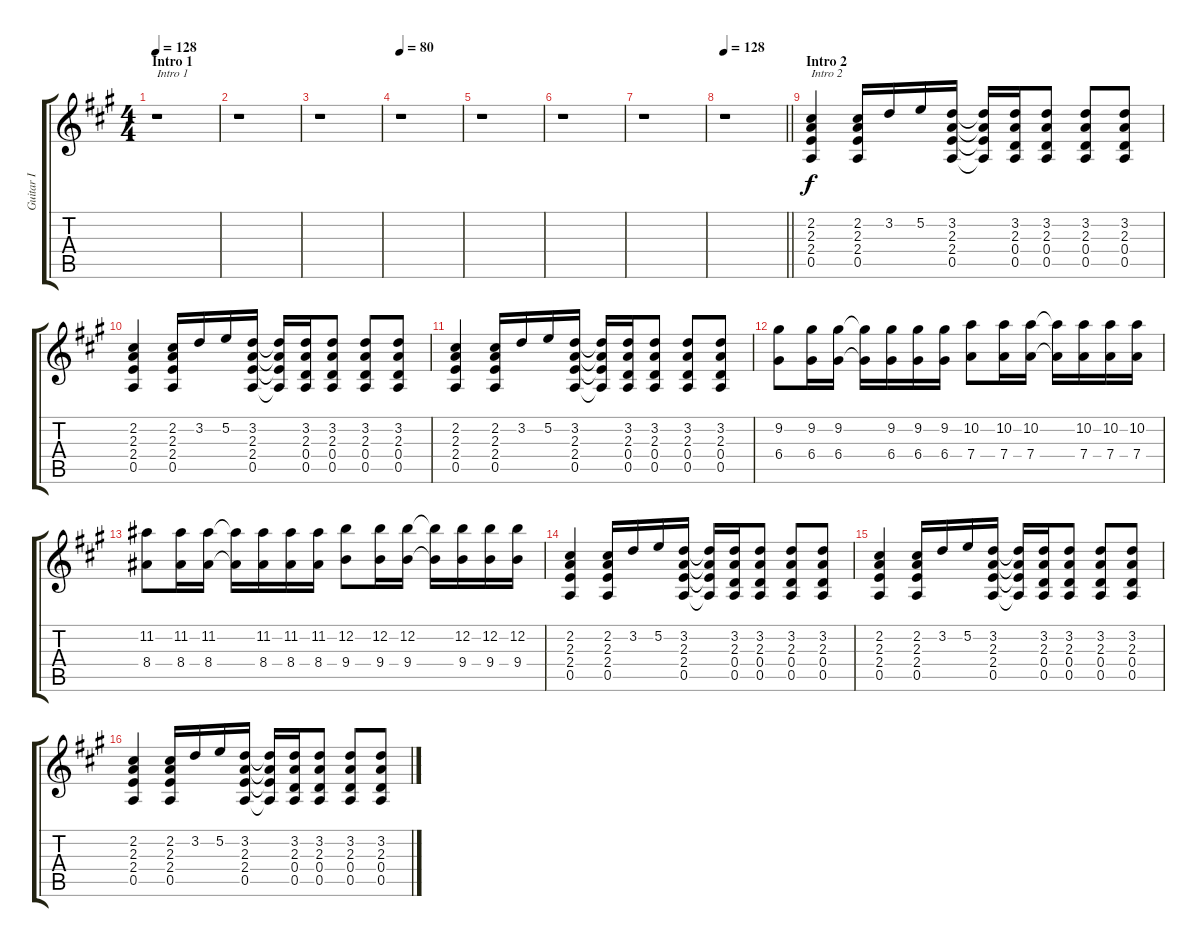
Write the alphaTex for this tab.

\track ("Guitar I" "Guitar I") {instrument overdrivenguitar}
\staff {score tabs}
\tuning (E4 B3 G3 D3 A2 E2) {hide}
\ts (4 4)
\section ("" "Intro 1")
\tempo 128
\clef g2
\ks a
r.1{txt "Intro 1" dy f instrument overdrivenguitar} |
r.1 |
r.1 |
\tempo 80
r.1 |
r.1 |
r.1 |
r.1 |
\tempo 128
\barLineRight lightlight
r.1 |
\section ("" "Intro 2")
(2.2 2.3 2.4 0.5).4{txt "Intro 2"} (2.2 2.3 2.4 0.5).16 3.2.16 5.2.16 (3.2 2.3 2.4 0.5).16 (3.2{t} 2.3{t} 2.4{t} 0.5{t}).16 (3.2 2.3 0.4 0.5).16 (3.2 2.3 0.4 0.5).8 (3.2 2.3 0.4 0.5).8 (3.2 2.3 0.4 0.5).8 |
(2.2 2.3 2.4 0.5).4 (2.2 2.3 2.4 0.5).16 3.2.16 5.2.16 (3.2 2.3 2.4 0.5).16 (3.2{t} 2.3{t} 2.4{t} 0.5{t}).16 (3.2 2.3 0.4 0.5).16 (3.2 2.3 0.4 0.5).8 (3.2 2.3 0.4 0.5).8 (3.2 2.3 0.4 0.5).8 |
(2.2 2.3 2.4 0.5).4 (2.2 2.3 2.4 0.5).16 3.2.16 5.2.16 (3.2 2.3 2.4 0.5).16 (3.2{t} 2.3{t} 2.4{t} 0.5{t}).16 (3.2 2.3 0.4 0.5).16 (3.2 2.3 0.4 0.5).8 (3.2 2.3 0.4 0.5).8 (3.2 2.3 0.4 0.5).8 |
(9.2 6.4).8 (9.2 6.4).16 (9.2 6.4).16 (9.2{t} 6.4{t}).16 (9.2 6.4).16 (9.2 6.4).16 (9.2 6.4).16 (10.2 7.4).8 (10.2 7.4).16 (10.2 7.4).16 (10.2{t} 7.4{t}).16 (10.2 7.4).16 (10.2 7.4).16 (10.2 7.4).16 |
(11.2 8.4).8 (11.2 8.4).16 (11.2 8.4).16 (11.2{t} 8.4{t}).16 (11.2 8.4).16 (11.2 8.4).16 (11.2 8.4).16 (12.2 9.4).8 (12.2 9.4).16 (12.2 9.4).16 (12.2{t} 9.4{t}).16 (12.2 9.4).16 (12.2 9.4).16 (12.2 9.4).16 |
(2.2 2.3 2.4 0.5).4 (2.2 2.3 2.4 0.5).16 3.2.16 5.2.16 (3.2 2.3 2.4 0.5).16 (3.2{t} 2.3{t} 2.4{t} 0.5{t}).16 (3.2 2.3 0.4 0.5).16 (3.2 2.3 0.4 0.5).8 (3.2 2.3 0.4 0.5).8 (3.2 2.3 0.4 0.5).8 |
(2.2 2.3 2.4 0.5).4 (2.2 2.3 2.4 0.5).16 3.2.16 5.2.16 (3.2 2.3 2.4 0.5).16 (3.2{t} 2.3{t} 2.4{t} 0.5{t}).16 (3.2 2.3 0.4 0.5).16 (3.2 2.3 0.4 0.5).8 (3.2 2.3 0.4 0.5).8 (3.2 2.3 0.4 0.5).8 |
(2.2 2.3 2.4 0.5).4 (2.2 2.3 2.4 0.5).16 3.2.16 5.2.16 (3.2 2.3 2.4 0.5).16 (3.2{t} 2.3{t} 2.4{t} 0.5{t}).16 (3.2 2.3 0.4 0.5).16 (3.2 2.3 0.4 0.5).8 (3.2 2.3 0.4 0.5).8 (3.2 2.3 0.4 0.5).8
